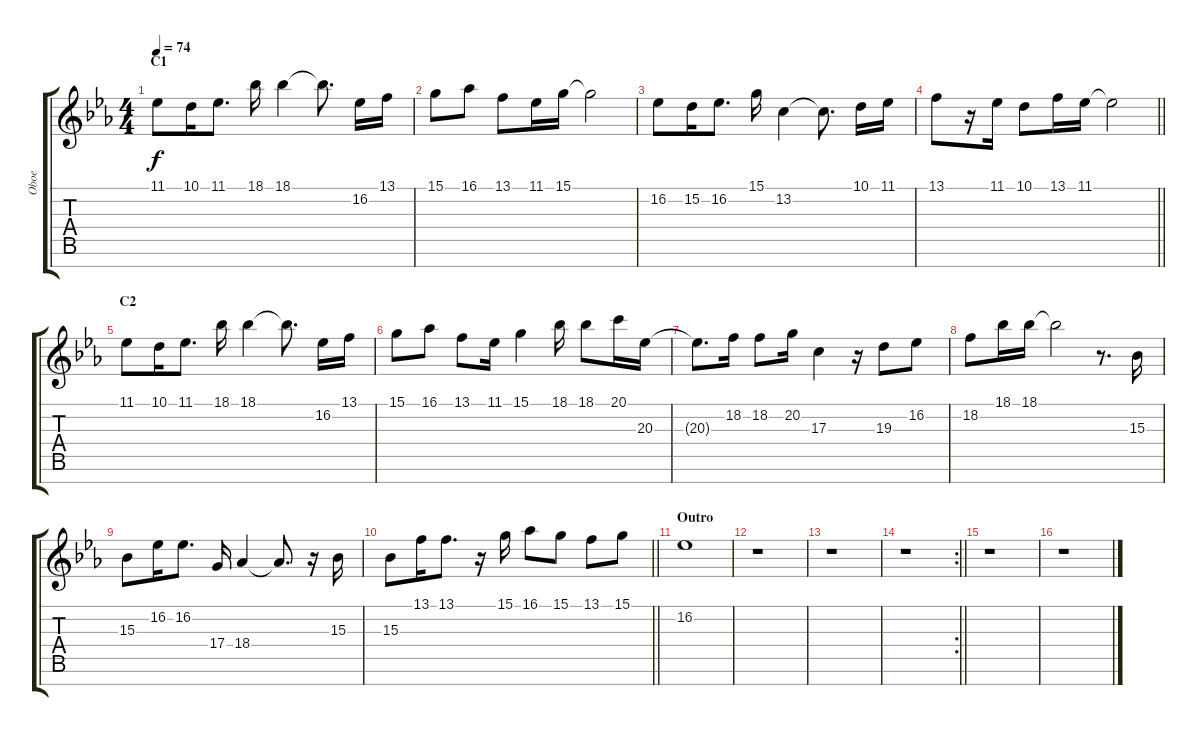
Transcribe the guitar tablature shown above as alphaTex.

\track ("Oboe" "Oboe") {instrument oboe}
\staff {score tabs}
\tuning (E4 B3 G3 D3 A2 E2 B1) {hide}
\ts (4 4)
\section ("" "C1")
\tempo 74
\clef g2
\ks eb
11.1.8{dy f} 10.1.16 11.1.8{d} 18.1.16 18.1.4 18.1{t}.8{d} 16.2.16 13.1.16 |
15.1.8 16.1.8 13.1.8 11.1.16 15.1.16 15.1{t}.2 |
16.2.8 15.2.16 16.2.8{d} 15.1.16 13.2.4 13.2{t}.8{d} 10.1.16 11.1.16 |
\barLineRight lightlight
13.1.8 r.16 11.1.16 10.1.8 13.1.16 11.1.16 11.1{t}.2 |
\section ("" "C2")
11.1.8 10.1.16 11.1.8{d} 18.1.16 18.1.4 18.1{t}.8{d} 16.2.16 13.1.16 |
15.1.8 16.1.8 13.1.8 11.1.16 15.1.4 18.1.16 18.1.8 20.1.16 20.3.16 |
20.3{t}.8{d} 18.2.16 18.2.8 20.2.16 17.3.4 r.16 19.3.8 16.2.8 |
18.2.8 18.1.16 18.1.16 18.1{t}.2 r.8{d} 15.3.16 |
15.3.8 16.2.16 16.2.8{d} 17.4.16 18.4.4 18.4{t}.8{d} r.16 15.3.16 |
\barLineRight lightlight
15.3.8 13.1.16 13.1.8{d} r.16 15.1.16 16.1.8 15.1.8 13.1.8 15.1.8 |
\section ("" "Outro")
16.2.1{volume 4} |
r.1 |
r.1 |
\rc 2
\barLineRight lightlight
r.1{volume 11} |
r.1 |
r.1
